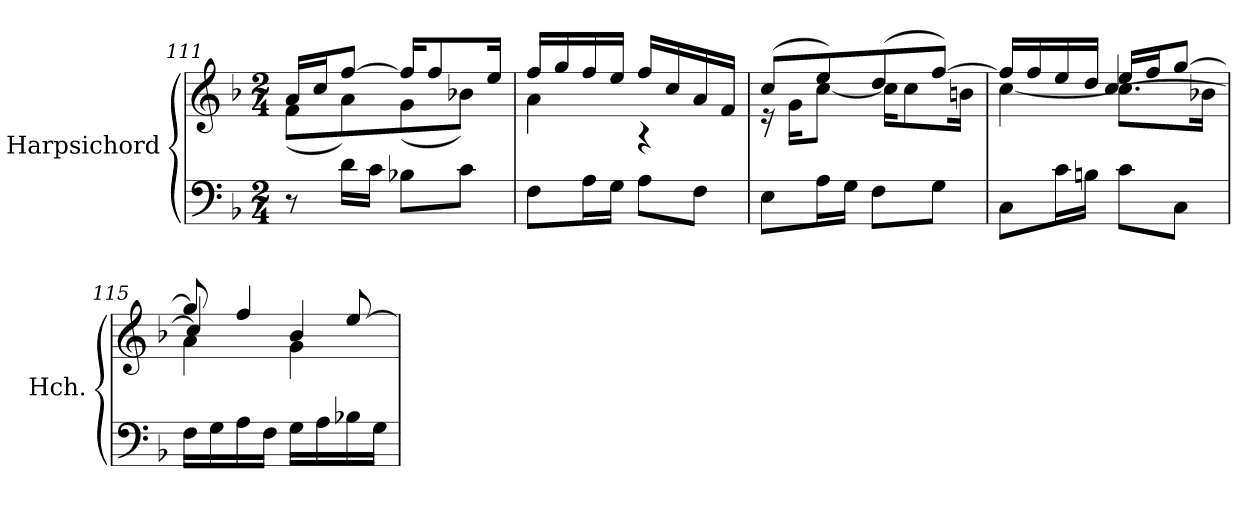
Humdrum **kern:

**kern	**kern
*part1	*part1
*staff2	*staff1
*I"Harpsichord	*
*I'Hch.	*
*clefF4	*clefG2
*k[b-]	*k[b-]
*M2/4	*M2/4
=111	=111
*	*^
8r	16a/LL	(<8f\L
.	16cc/J	.
16d\LL	[8ff/J	8a\)
16c\JJ	.	.
8B-X\L	16ff/KL]	(<8g\
.	8ff/	.
8c\J	.	8b-X\J)
.	16ee/Jk	.
=112	=112	=112
8F\L	16ff/LL	4a\
.	16gg/	.
16A\L	16ff/	.
16G\JJ	16ee/JJ	.
8A\L	16ff/LL	4r
.	16cc/	.
8F\J	16a/	.
.	16f/JJ	.
=113	=113	=113
8E\L	(>8cc/L	16r
.	.	16g\KL
16A\L	8ee/)	[8cc\J
16G\JJ	.	.
8F\L	(>8dd/	16cc\KL]
.	.	8cc\
8G\J	[8ff/J)	.
.	.	16bn\Jk
=114	=114	=114
*	*	*^
8C\L	16ff/LL]	[4cc\	4ryy
.	16ff/	.	.
16c\L	16ee/	.	.
16Bn\JJ	16dd/JJ	.	.
8c\L	16ee/LL	8.cc\L]	[4cc/
.	16ff/J	.	.
8C\J	[8gg/J	.	.
.	.	16b-X\Jk	.
!!LO:LB:g=z	!!	!!
=115	=115	=115	=115
16F\LL	8gg/]	4a\	4cc/]
16G\	.	.	.
16A\	4ff/	.	.
16F\JJ	.	.	.
16G\LL	.	4g\	4b-/
16A\	.	.	.
16B-X\	[8ee/	.	.
16G\JJ	.	.	.
*	*v	*v	*v
=	=
*-	*-
